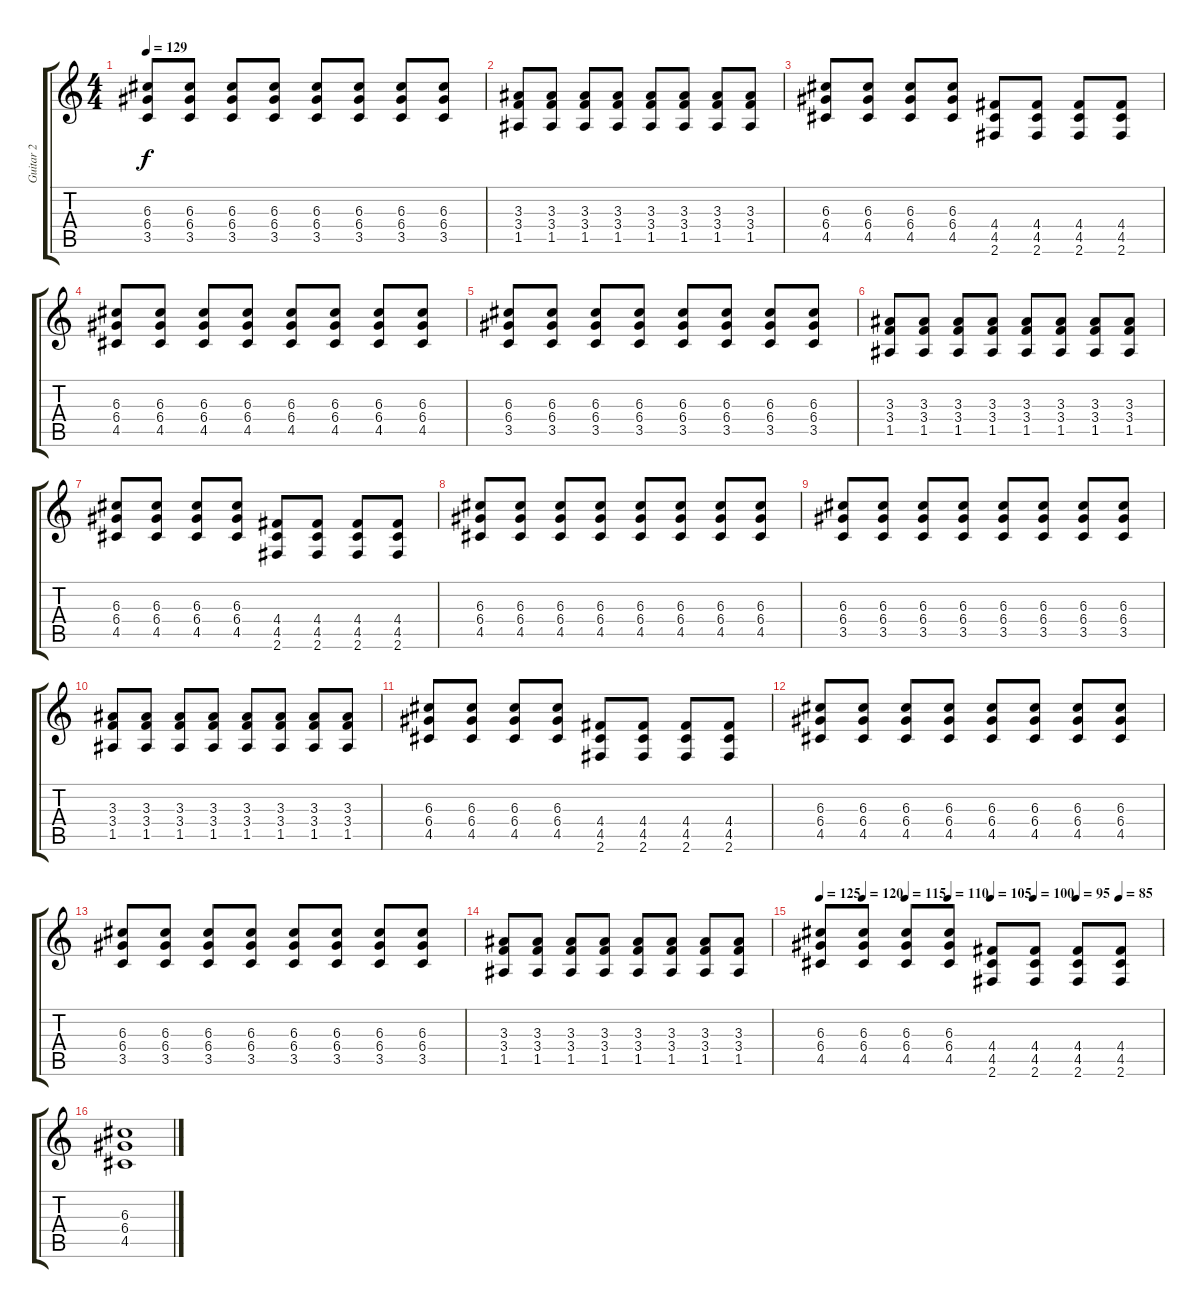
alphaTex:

\track ("Guitar 2" "Guitar 2") {instrument distortionguitar}
\staff {score tabs}
\tuning (E4 B3 G3 D3 A2 E2) {hide}
\ts (4 4)
\tempo 129
\clef g2
\ks c
(6.3 6.4 3.5).8{dy f} (6.3 6.4 3.5).8 (6.3 6.4 3.5).8 (6.3 6.4 3.5).8 (6.3 6.4 3.5).8 (6.3 6.4 3.5).8 (6.3 6.4 3.5).8 (6.3 6.4 3.5).8 |
(3.3 3.4 1.5).8 (3.3 3.4 1.5).8 (3.3 3.4 1.5).8 (3.3 3.4 1.5).8 (3.3 3.4 1.5).8 (3.3 3.4 1.5).8 (3.3 3.4 1.5).8 (3.3 3.4 1.5).8 |
(6.3 6.4 4.5).8 (6.3 6.4 4.5).8 (6.3 6.4 4.5).8 (6.3 6.4 4.5).8 (4.4 4.5 2.6).8 (4.4 4.5 2.6).8 (4.4 4.5 2.6).8 (4.4 4.5 2.6).8 |
(6.3 6.4 4.5).8 (6.3 6.4 4.5).8 (6.3 6.4 4.5).8 (6.3 6.4 4.5).8 (6.3 6.4 4.5).8 (6.3 6.4 4.5).8 (6.3 6.4 4.5).8 (6.3 6.4 4.5).8 |
(6.3 6.4 3.5).8 (6.3 6.4 3.5).8 (6.3 6.4 3.5).8 (6.3 6.4 3.5).8 (6.3 6.4 3.5).8 (6.3 6.4 3.5).8 (6.3 6.4 3.5).8 (6.3 6.4 3.5).8 |
(3.3 3.4 1.5).8 (3.3 3.4 1.5).8 (3.3 3.4 1.5).8 (3.3 3.4 1.5).8 (3.3 3.4 1.5).8 (3.3 3.4 1.5).8 (3.3 3.4 1.5).8 (3.3 3.4 1.5).8 |
(6.3 6.4 4.5).8 (6.3 6.4 4.5).8 (6.3 6.4 4.5).8 (6.3 6.4 4.5).8 (4.4 4.5 2.6).8 (4.4 4.5 2.6).8 (4.4 4.5 2.6).8 (4.4 4.5 2.6).8 |
(6.3 6.4 4.5).8 (6.3 6.4 4.5).8 (6.3 6.4 4.5).8 (6.3 6.4 4.5).8 (6.3 6.4 4.5).8 (6.3 6.4 4.5).8 (6.3 6.4 4.5).8 (6.3 6.4 4.5).8 |
(6.3 6.4 3.5).8 (6.3 6.4 3.5).8 (6.3 6.4 3.5).8 (6.3 6.4 3.5).8 (6.3 6.4 3.5).8 (6.3 6.4 3.5).8 (6.3 6.4 3.5).8 (6.3 6.4 3.5).8 |
(3.3 3.4 1.5).8 (3.3 3.4 1.5).8 (3.3 3.4 1.5).8 (3.3 3.4 1.5).8 (3.3 3.4 1.5).8 (3.3 3.4 1.5).8 (3.3 3.4 1.5).8 (3.3 3.4 1.5).8 |
(6.3 6.4 4.5).8 (6.3 6.4 4.5).8 (6.3 6.4 4.5).8 (6.3 6.4 4.5).8 (4.4 4.5 2.6).8 (4.4 4.5 2.6).8 (4.4 4.5 2.6).8 (4.4 4.5 2.6).8 |
(6.3 6.4 4.5).8 (6.3 6.4 4.5).8 (6.3 6.4 4.5).8 (6.3 6.4 4.5).8 (6.3 6.4 4.5).8 (6.3 6.4 4.5).8 (6.3 6.4 4.5).8 (6.3 6.4 4.5).8 |
(6.3 6.4 3.5).8 (6.3 6.4 3.5).8 (6.3 6.4 3.5).8 (6.3 6.4 3.5).8 (6.3 6.4 3.5).8 (6.3 6.4 3.5).8 (6.3 6.4 3.5).8 (6.3 6.4 3.5).8 |
(3.3 3.4 1.5).8 (3.3 3.4 1.5).8 (3.3 3.4 1.5).8 (3.3 3.4 1.5).8 (3.3 3.4 1.5).8 (3.3 3.4 1.5).8 (3.3 3.4 1.5).8 (3.3 3.4 1.5).8 |
\tempo 125
\tempo (120 0.125)
\tempo (115 0.25)
\tempo (110 0.375)
\tempo (105 0.5)
\tempo (100 0.625)
\tempo (95 0.75)
\tempo (90 0.875)
\tempo (85 0.875)
(6.3 6.4 4.5).8 (6.3 6.4 4.5).8 (6.3 6.4 4.5).8 (6.3 6.4 4.5).8 (4.4 4.5 2.6).8 (4.4 4.5 2.6).8 (4.4 4.5 2.6).8 (4.4 4.5 2.6).8 |
(6.3 6.4 4.5).1
